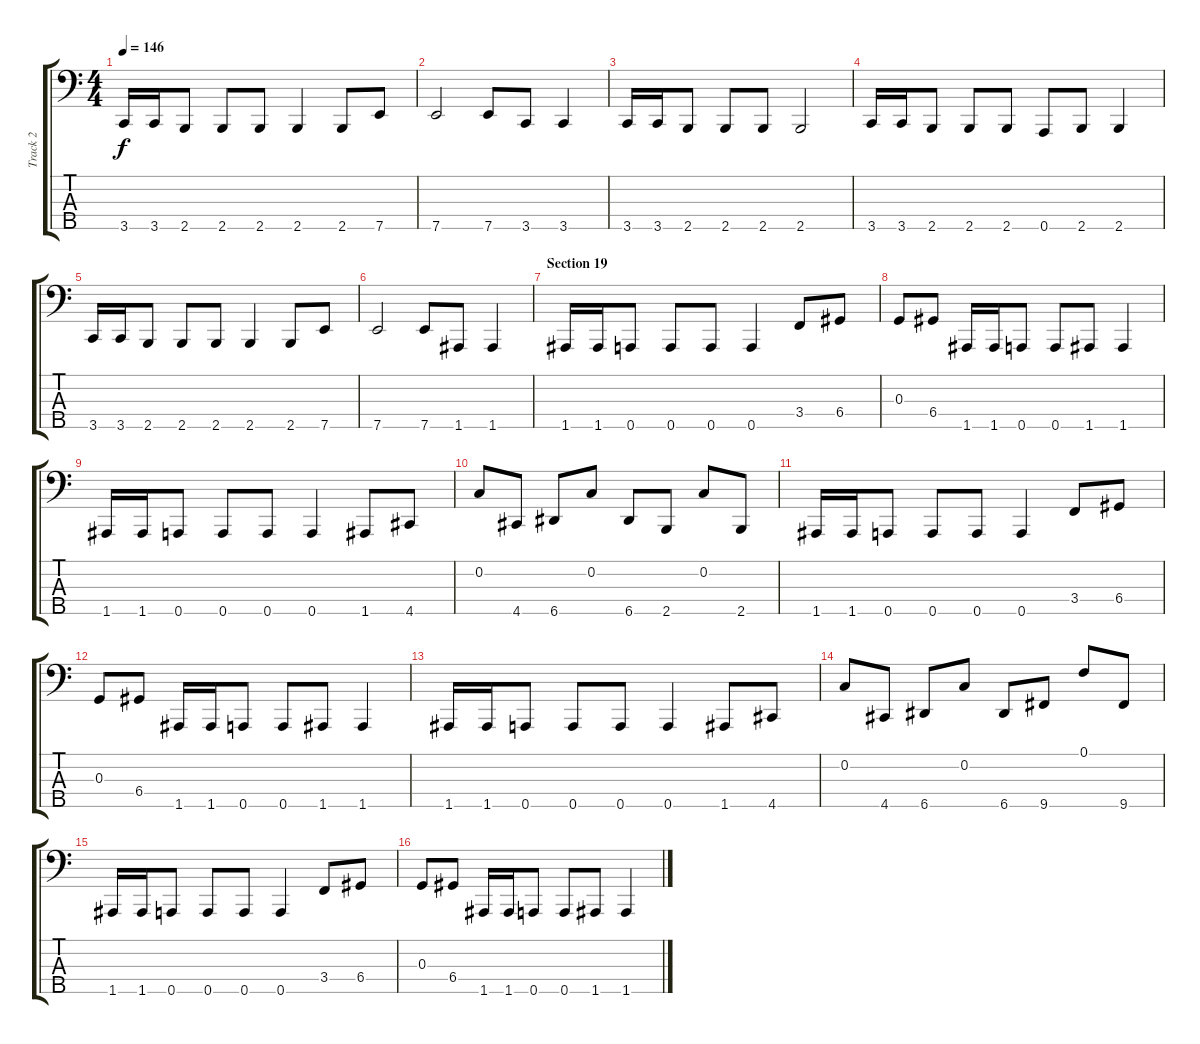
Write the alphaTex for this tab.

\track ("Track 2" "Track 2") {instrument electricbassfinger}
\staff {score tabs}
\tuning (F2 C2 G1 D1 A0) {hide}
\ts (4 4)
\tempo 146
\clef f4
\ks c
3.5.16{dy f} 3.5.16 2.5.8 2.5.8 2.5.8 2.5.4 2.5.8 7.5.8 |
7.5.2 7.5.8 3.5.8 3.5.4 |
3.5.16 3.5.16 2.5.8 2.5.8 2.5.8 2.5.2 |
3.5.16 3.5.16 2.5.8 2.5.8 2.5.8 0.5.8 2.5.8 2.5.4 |
3.5.16 3.5.16 2.5.8 2.5.8 2.5.8 2.5.4 2.5.8 7.5.8 |
7.5.2 7.5.8 1.5.8 1.5.4 |
\section ("" "Section 19")
1.5.16 1.5.16 0.5.8 0.5.8 0.5.8 0.5.4 3.4.8 6.4.8 |
0.3.8 6.4.8 1.5.16 1.5.16 0.5.8 0.5.8 1.5.8 1.5.4 |
1.5.16 1.5.16 0.5.8 0.5.8 0.5.8 0.5.4 1.5.8 4.5.8 |
0.2.8 4.5.8 6.5.8 0.2.8 6.5.8 2.5.8 0.2.8 2.5.8 |
1.5.16 1.5.16 0.5.8 0.5.8 0.5.8 0.5.4 3.4.8 6.4.8 |
0.3.8 6.4.8 1.5.16 1.5.16 0.5.8 0.5.8 1.5.8 1.5.4 |
1.5.16 1.5.16 0.5.8 0.5.8 0.5.8 0.5.4 1.5.8 4.5.8 |
0.2.8 4.5.8 6.5.8 0.2.8 6.5.8 9.5.8 0.1.8 9.5.8 |
1.5.16 1.5.16 0.5.8 0.5.8 0.5.8 0.5.4 3.4.8 6.4.8 |
0.3.8 6.4.8 1.5.16 1.5.16 0.5.8 0.5.8 1.5.8 1.5.4
